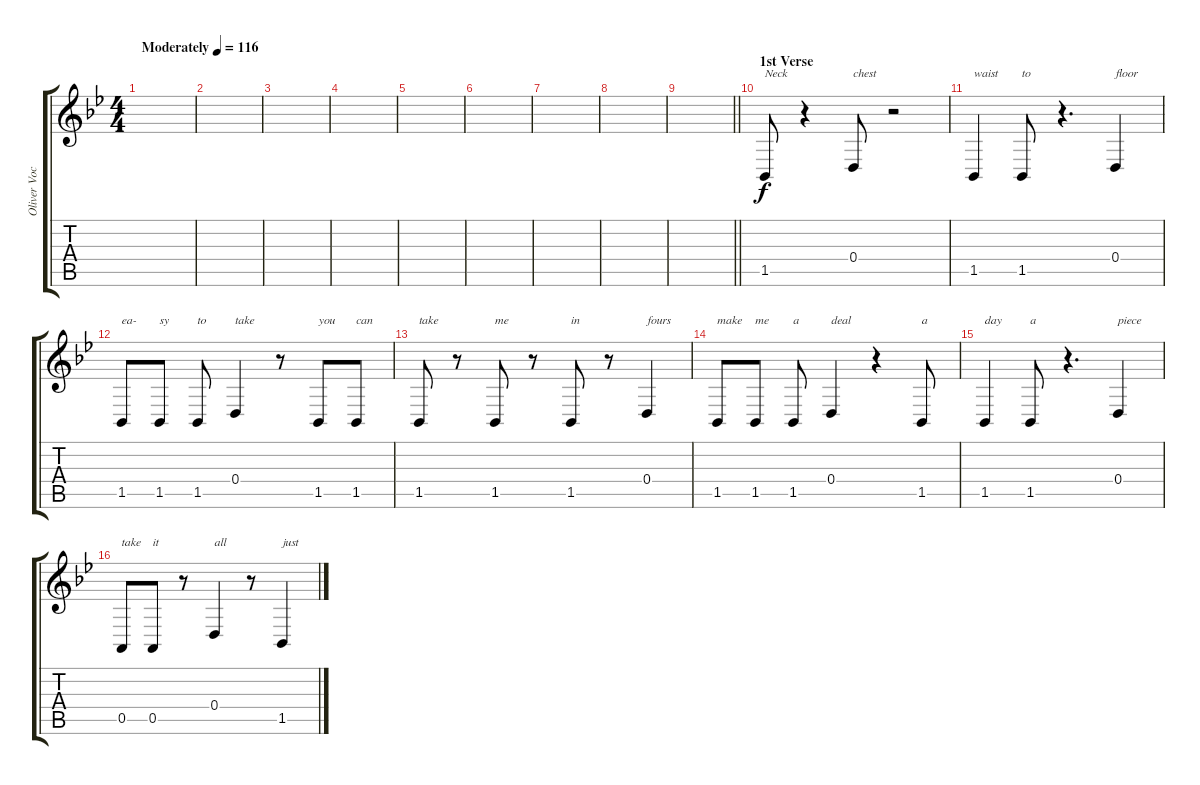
\track ("Oliver Vocals" "Oliver Voc") {instrument lead6voice}
\staff {score tabs}
\tuning (E4 B3 G3 D3 A2 E2) {hide}
\ts (4 4)
\tempo (116 "Moderately")
\clef g2
\ks gminor
|
|
|
|
|
|
|
|
\barLineRight lightlight
|
\section ("" "1st Verse")
1.5.8{txt "Neck"} r.4 0.4.8{txt "chest"} r.2 |
1.5.4{txt "waist"} 1.5.8{txt "to"} r.4{d} 0.4.4{txt "floor"} |
1.5.8{txt "ea-"} 1.5.8{txt "sy"} 1.5.8{txt "to"} 0.4.4{txt "take"} r.8 1.5.8{txt "you"} 1.5.8{txt "can"} |
1.5.8{txt "take"} r.8 1.5.8{txt "me"} r.8 1.5.8{txt "in"} r.8 0.4.4{txt "fours"} |
1.5.8{txt "make"} 1.5.8{txt "me"} 1.5.8{txt "a"} 0.4.4{txt "deal"} r.4 1.5.8{txt "a"} |
1.5.4{txt "day"} 1.5.8{txt "a"} r.4{d} 0.4.4{txt "piece"} |
0.5.8{txt "take"} 0.5.8{txt "it"} r.8 0.4.4{txt "all"} r.8 1.5.4{txt "just"}
